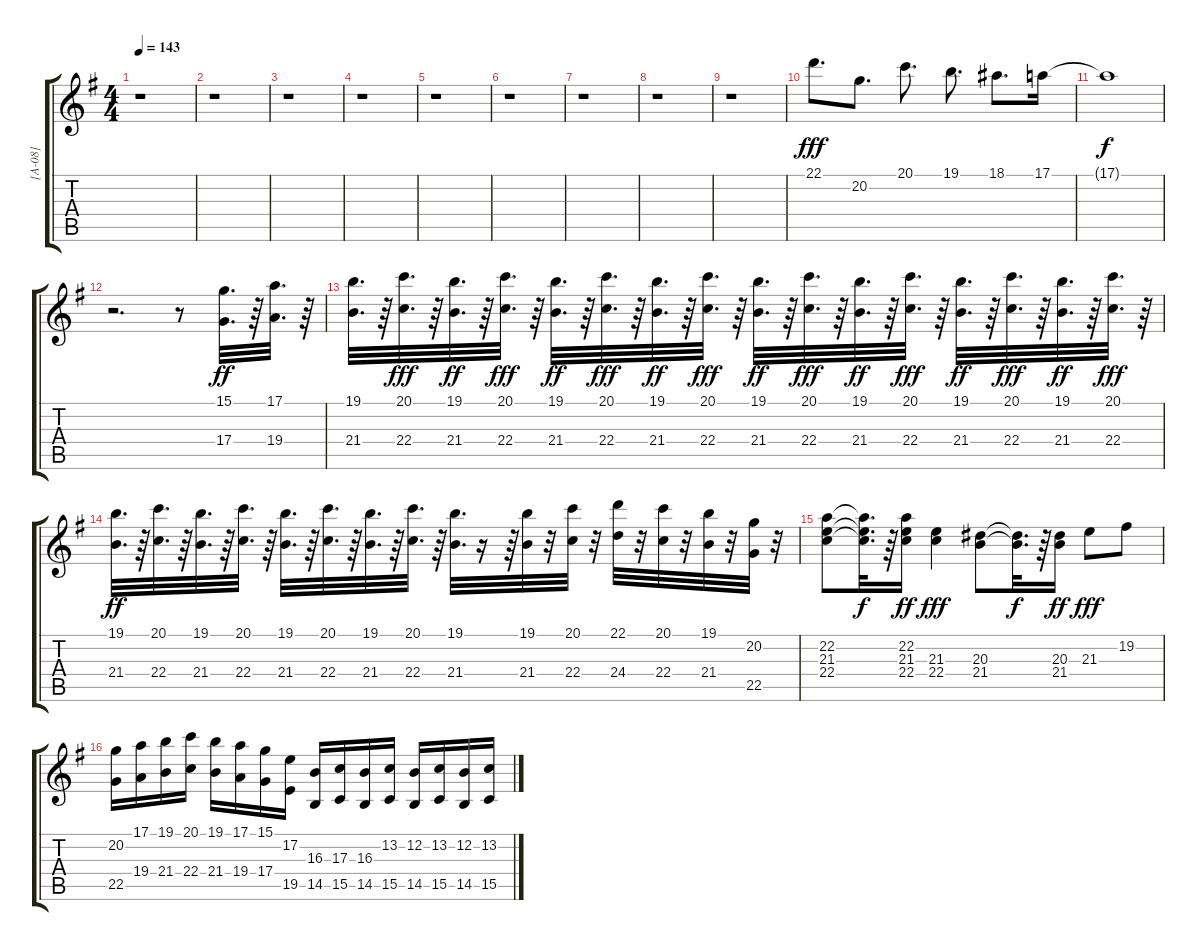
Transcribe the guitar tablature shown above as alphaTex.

\track ("[A-08] " "[A-08] ") {instrument stringensemble1}
\staff {score tabs}
\tuning (E4 B3 G3 D3 A2 E2) {hide}
\ts (4 4)
\tempo 143
\clef g2
\ks g
r.1{dy ff} |
r.1 |
r.1 |
r.1 |
r.1 |
r.1 |
r.1 |
r.1 |
r.1 |
22.1.8{d dy fff} 20.2.8{d} 20.1.8{d} 19.1.8{d} 18.1.8{d} 17.1.16 |
17.1{t}.1{dy f} |
r.2{d} r.8 (15.1 17.4).32{d dy ff volume 10 balance 6 instrument stringensemble1} r.64 (17.1 19.4).32{d} r.64 |
(19.1 21.4).32{d instrument stringensemble1} r.64 (20.1 22.4).32{d dy fff} r.64 (19.1 21.4).32{d dy ff} r.64 (20.1 22.4).32{d dy fff} r.64 (19.1 21.4).32{d dy ff} r.64 (20.1 22.4).32{d dy fff} r.64 (19.1 21.4).32{d dy ff} r.64 (20.1 22.4).32{d dy fff} r.64 (19.1 21.4).32{d dy ff} r.64 (20.1 22.4).32{d dy fff} r.64 (19.1 21.4).32{d dy ff} r.64 (20.1 22.4).32{d dy fff} r.64 (19.1 21.4).32{d dy ff} r.64 (20.1 22.4).32{d dy fff} r.64 (19.1 21.4).32{d dy ff} r.64 (20.1 22.4).32{d dy fff} r.64 |
(19.1 21.4).32{d dy ff} r.64 (20.1 22.4).32{d} r.64 (19.1 21.4).32{d} r.64 (20.1 22.4).32{d} r.64 (19.1 21.4).32{d} r.64 (20.1 22.4).32{d} r.64 (19.1 21.4).32{d} r.64 (20.1 22.4).32{d} r.64 (19.1 21.4).32{d} r.16 r.64 (19.1 21.4).32{instrument stringensemble1} r.32 (20.1 22.4).32 r.32 (22.1 24.4).32 r.32 (20.1 22.4).32 r.32 (19.1 21.4).32 r.32 (20.2 22.5).32 r.32 |
(22.2 21.3 22.4).8{instrument stringensemble1} (22.2{t} 21.3{t} 22.4{t}).32{d dy f} r.64 (22.2 21.3 22.4).16{dy ff} (21.3 22.4).4{dy fff} (20.3 21.4).8 (20.3{t} 21.4{t}).32{d dy f} r.64 (20.3 21.4).16{dy ff} 21.3.8{dy fff} 19.2.8 |
(20.2 22.5).16 (17.1 19.4).16 (19.1 21.4).16 (20.1 22.4).16 (19.1 21.4).16 (17.1 19.4).16 (15.1 17.4).16 (17.2 19.5).16 (16.3 14.5).16 (17.3 15.5).16 (16.3 14.5).16 (13.2 15.5).16 (12.2 14.5).16 (13.2 15.5).16 (12.2 14.5).16 (13.2 15.5).16
